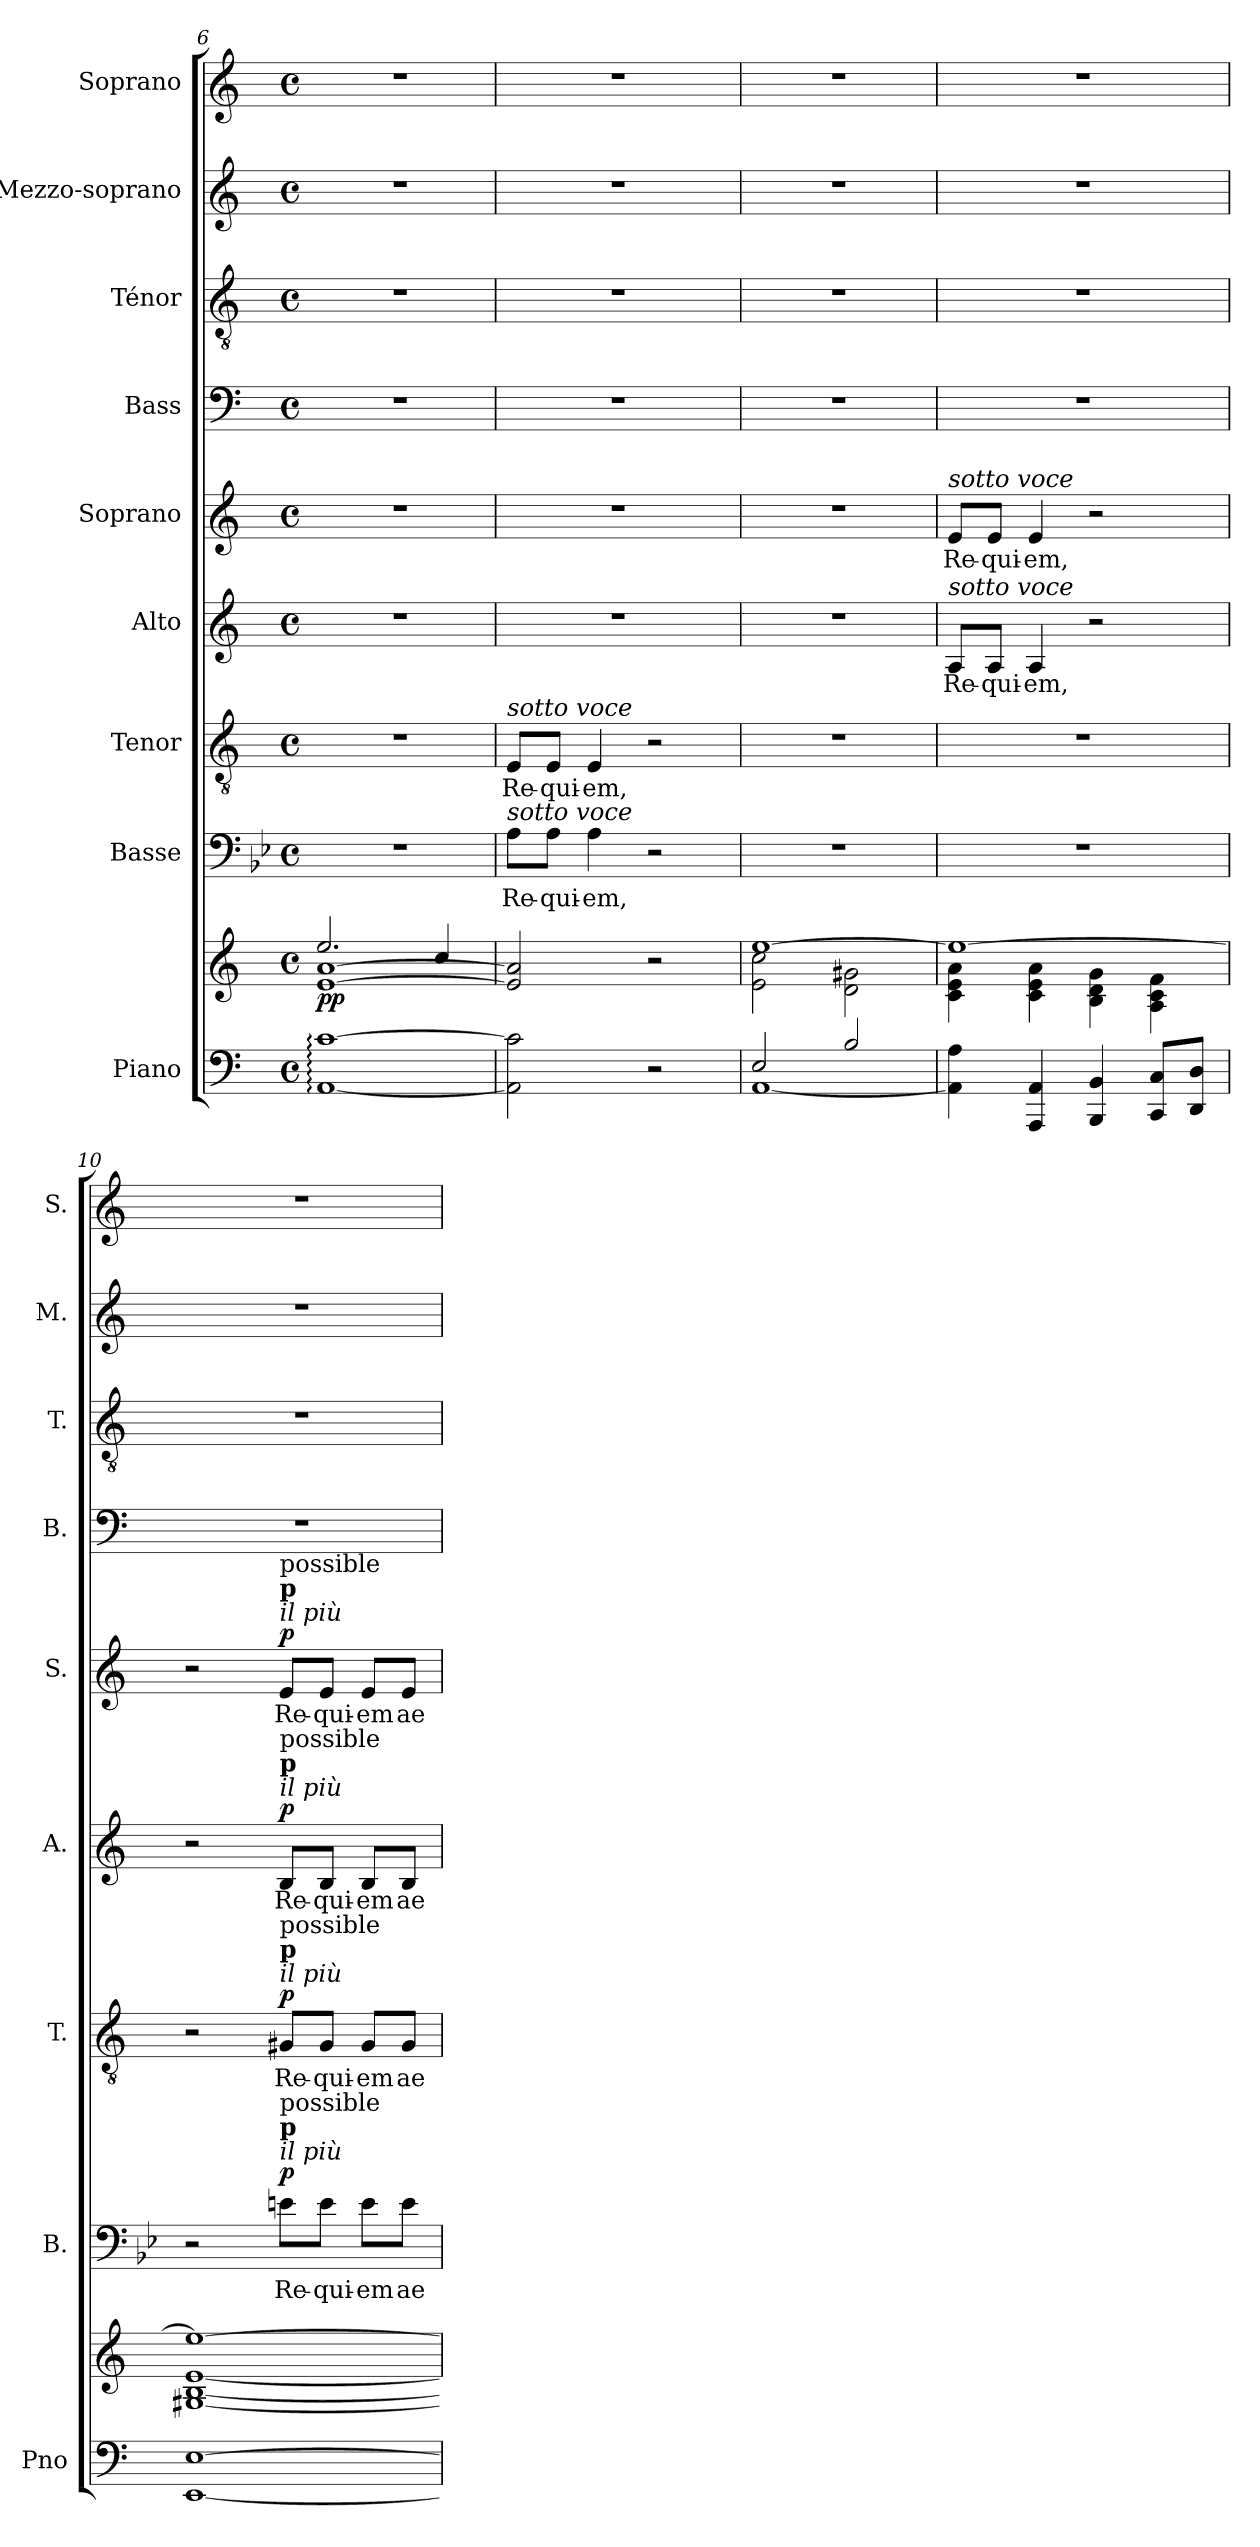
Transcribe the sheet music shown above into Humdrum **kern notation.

**kern	**kern	**dynam	**kern	**text	**dynam	**kern	**text	**dynam	**kern	**text	**dynam	**kern	**text	**dynam	**kern	**kern	**kern	**kern
*part9	*part9	*part9	*part8	*part8	*part8	*part7	*part7	*part7	*part6	*part6	*part6	*part5	*part5	*part5	*part4	*part3	*part2	*part1
*staff10	*staff9	*staff9/10	*staff8	*staff8	*staff8	*staff7	*staff7	*staff7	*staff6	*staff6	*staff6	*staff5	*staff5	*staff5	*staff4	*staff3	*staff2	*staff1
*I"Piano	*	*	*I"Basse	*	*	*I"Tenor	*	*	*I"Alto	*	*	*I"Soprano	*	*	*I"Bass	*I"Ténor	*I"Mezzo-soprano	*I"Soprano
*I'Pno	*	*	*I'B.	*	*	*I'T.	*	*	*I'A.	*	*	*I'S.	*	*	*I'B.	*I'T.	*I'M.	*I'S.
*clefF4	*clefG2	*	*clefF4	*	*	*clefGv2	*	*	*clefG2	*	*	*clefG2	*	*	*clefF4	*clefGv2	*clefG2	*clefG2
*	*	*	*ITrd8c14	*	*	*	*	*	*	*	*	*	*	*	*	*	*	*
*k[]	*k[]	*	*k[b-e-]	*	*	*k[]	*	*	*k[]	*	*	*k[]	*	*	*k[]	*k[]	*k[]	*k[]
*M4/4	*M4/4	*	*M4/4	*	*	*M4/4	*	*	*M4/4	*	*	*M4/4	*	*	*M4/4	*M4/4	*M4/4	*M4/4
*met(c)	*met(c)	*	*met(c)	*	*	*met(c)	*	*	*met(c)	*	*	*met(c)	*	*	*met(c)	*met(c)	*met(c)	*met(c)
=6	=6	=6	=6	=6	=6	=6	=6	=6	=6	=6	=6	=6	=6	=6	=6	=6	=6	=6
*	*^	*	*	*	*	*	*	*	*	*	*	*	*	*	*	*	*	*
!	!	!	!LO:DY:b	!	!	!	!	!	!	!	!	!	!	!	!	!	!	!	!
[1AA: [1c:	[1e [1a	2.ee/	pp	1r	.	.	1r	.	.	1r	.	.	1r	.	.	1r	1r	1r	1r
.	.	4cc/	.	.	.	.	.	.	.	.	.	.	.	.	.	.	.	.	.
=7	=7	=7	=7	=7	=7	=7	=7	=7	=7	=7	=7	=7	=7	=7	=7	=7	=7	=7	=7
!	!	!	!	!	!	!	!LO:TX:a:i:t=sotto voce	!	!	!	!	!	!	!	!	!	!	!	!
!	!	!	!	!LO:TX:a:i:t=sotto voce	!	!	!	!	!	!	!	!	!	!	!	!	!	!	!
!	!	!	!	!	!LO:LY:b	!	!	!LO:LY:b	!	!	!	!	!	!	!	!	!	!	!
*	*v	*v	*	*	*	*	*	*	*	*	*	*	*	*	*	*	*	*	*
2AA\] 2c\]	2e/] 2a/]	.	8AAi\L	Re-	.	8E/L	Re-	.	1r	.	.	1r	.	.	1r	1r	1r	1r
!	!	!	!	!LO:LY:b	!	!	!LO:LY:b	!	!	!	!	!	!	!	!	!	!	!
.	.	.	8AAi\J	-qui-	.	8E/J	-qui-	.	.	.	.	.	.	.	.	.	.	.
!	!	!	!	!LO:LY:b	!	!	!LO:LY:b	!	!	!	!	!	!	!	!	!	!	!
.	.	.	4AAi\	-em,	.	4E/	-em,	.	.	.	.	.	.	.	.	.	.	.
2r	2r	.	2r	.	.	2r	.	.	.	.	.	.	.	.	.	.	.	.
=8	=8	=8	=8	=8	=8	=8	=8	=8	=8	=8	=8	=8	=8	=8	=8	=8	=8	=8
*^	*^	*	*	*	*	*	*	*	*	*	*	*	*	*	*	*	*	*
2E/	[1AA	[1ee	2e\ 2cc\	.	1r	.	.	1r	.	.	1r	.	.	1r	.	.	1r	1r	1r	1r
2B/	.	.	2d\ 2g#X\	.	.	.	.	.	.	.	.	.	.	.	.	.	.	.	.	.
*v	*v	*	*	*	*	*	*	*	*	*	*	*	*	*	*	*	*	*	*	*
!!LO:LB:g=z
=9	=9	=9	=9	=9	=9	=9	=9	=9	=9	=9	=9	=9	=9	=9	=9	=9	=9	=9	=9
!	!	!	!	!	!	!	!	!	!	!	!	!	!LO:TX:a:i:t=sotto voce	!	!	!	!	!	!
!	!	!	!	!	!	!	!	!	!	!LO:TX:a:i:t=sotto voce	!	!	!	!	!	!	!	!	!
!	!	!	!	!	!	!	!	!	!	!	!LO:LY:b	!	!	!LO:LY:b	!	!	!	!	!
4AA\] 4A\	1ee_	4c\ 4e\ 4a\	.	1r	.	.	1r	.	.	8A/L	Re-	.	8e/L	Re-	.	1r	1r	1r	1r
!	!	!	!	!	!	!	!	!	!	!	!LO:LY:b	!	!	!LO:LY:b	!	!	!	!	!
.	.	.	.	.	.	.	.	.	.	8A/J	-qui-	.	8e/J	-qui-	.	.	.	.	.
!	!	!	!	!	!	!	!	!	!	!	!LO:LY:b	!	!	!LO:LY:b	!	!	!	!	!
4AAA/ 4AA/	.	4c\ 4e\ 4a\	.	.	.	.	.	.	.	4A/	-em,	.	4e/	-em,	.	.	.	.	.
4BBB/ 4BB/	.	4B\ 4d\ 4g\	.	.	.	.	.	.	.	2r	.	.	2r	.	.	.	.	.	.
8CC/ 8C/L	.	4A\ 4c\ 4f\	.	.	.	.	.	.	.	.	.	.	.	.	.	.	.	.	.
8DD/ 8D/J	.	.	.	.	.	.	.	.	.	.	.	.	.	.	.	.	.	.	.
=10	=10	=10	=10	=10	=10	=10	=10	=10	=10	=10	=10	=10	=10	=10	=10	=10	=10	=10	=10
[1EE [1E	1ee_	[1G#X [1B [1e	.	2r	.	.	2r	.	.	2r	.	.	2r	.	.	1r	1r	1r	1r
!	!	!	!	!	!	!	!	!	!	!	!	!	!LO:TX:a:i:t=il più	!	!	!	!	!	!
!	!	!	!	!	!	!	!	!	!	!	!	!	!LO:TX:a:B:t=p	!	!	!	!	!	!
!	!	!	!	!	!	!	!	!	!	!	!	!	!LO:TX:a:t=possible	!	!	!	!	!	!
!	!	!	!	!	!	!	!	!	!	!LO:TX:a:i:t=il più	!	!	!	!	!	!	!	!	!
!	!	!	!	!	!	!	!	!	!	!LO:TX:a:B:t=p	!	!	!	!	!	!	!	!	!
!	!	!	!	!	!	!	!	!	!	!LO:TX:a:t=possible	!	!	!	!	!	!	!	!	!
!	!	!	!	!	!	!	!LO:TX:a:i:t=il più	!	!	!	!	!	!	!	!	!	!	!	!
!	!	!	!	!	!	!	!LO:TX:a:B:t=p	!	!	!	!	!	!	!	!	!	!	!	!
!	!	!	!	!	!	!	!LO:TX:a:t=possible	!	!	!	!	!	!	!	!	!	!	!	!
!	!	!	!	!LO:TX:a:i:t=il più	!	!	!	!	!	!	!	!	!	!	!	!	!	!	!
!	!	!	!	!LO:TX:a:B:t=p	!	!	!	!	!	!	!	!	!	!	!	!	!	!	!
!	!	!	!	!LO:TX:a:t=possible	!	!	!	!	!	!	!	!	!	!	!	!	!	!	!
!	!	!	!	!	!LO:LY:b	!LO:DY:a	!	!LO:LY:b	!LO:DY:a	!	!LO:LY:b	!LO:DY:a	!	!LO:LY:b	!LO:DY:a	!	!	!	!
.	.	.	.	8Eni\L	Re-	p	8G#X/L	Re-	p	8B/L	Re-	p	8e/L	Re-	p	.	.	.	.
!	!	!	!	!	!LO:LY:b	!	!	!LO:LY:b	!	!	!LO:LY:b	!	!	!LO:LY:b	!	!	!	!	!
.	.	.	.	8Ei\J	-qui-	.	8G#/J	-qui-	.	8B/J	-qui-	.	8e/J	-qui-	.	.	.	.	.
!	!	!	!	!	!LO:LY:b	!	!	!LO:LY:b	!	!	!LO:LY:b	!	!	!LO:LY:b	!	!	!	!	!
.	.	.	.	8Ei\L	-em	.	8G#/L	-em	.	8B/L	-em	.	8e/L	-em	.	.	.	.	.
!	!	!	!	!	!LO:LY:b	!	!	!LO:LY:b	!	!	!LO:LY:b	!	!	!LO:LY:b	!	!	!	!	!
.	.	.	.	8Ei\J	ae-	.	8G#/J	ae-	.	8B/J	ae-	.	8e/J	ae-	.	.	.	.	.
*	*v	*v	*	*	*	*	*	*	*	*	*	*	*	*	*	*	*	*	*
=	=	=	=	=	=	=	=	=	=	=	=	=	=	=	=	=	=	=
*-	*-	*-	*-	*-	*-	*-	*-	*-	*-	*-	*-	*-	*-	*-	*-	*-	*-	*-
